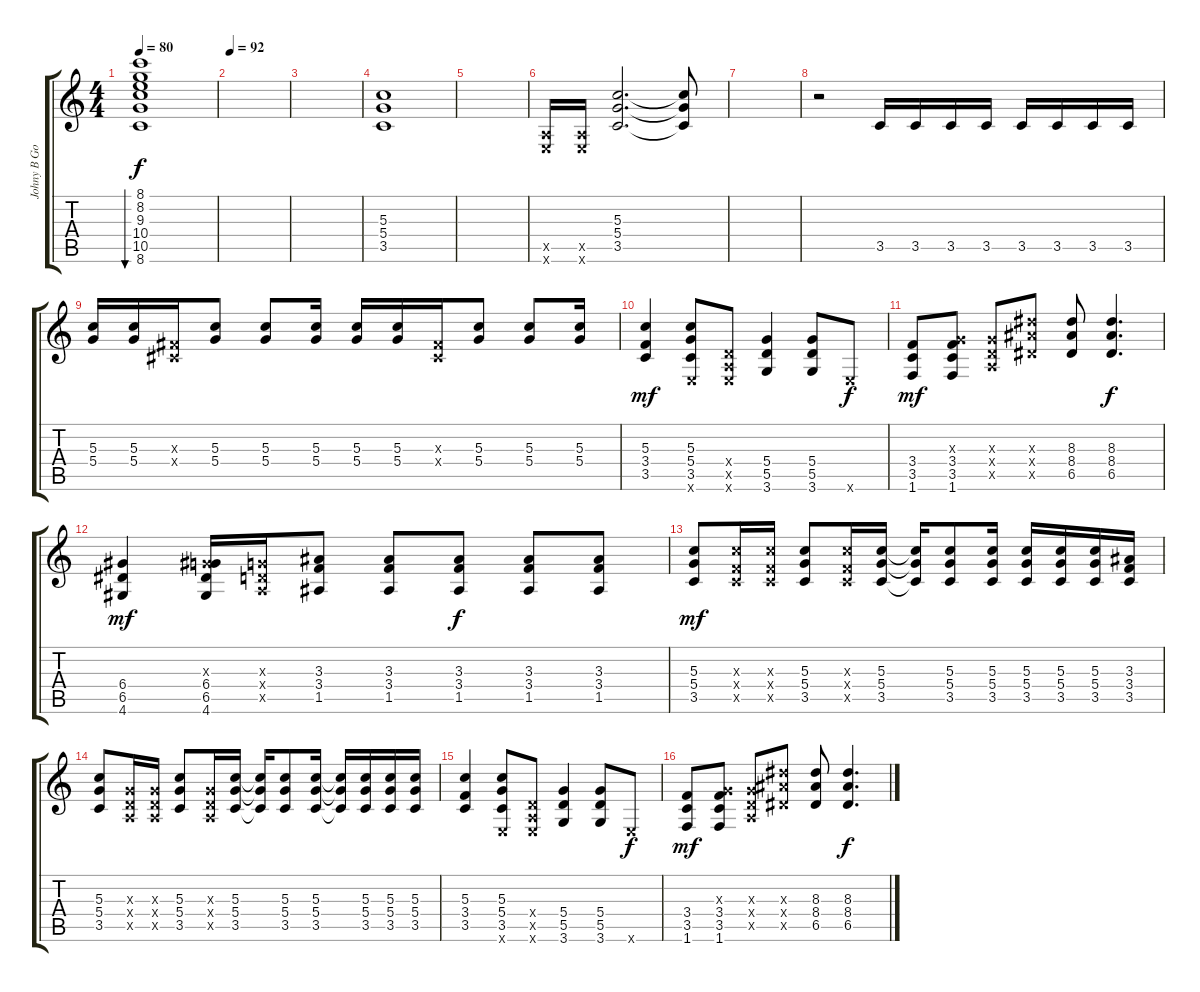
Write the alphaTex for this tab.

\track ("Johny B Goode" "Johny B Go") {instrument acousticguitarnylon}
\staff {score tabs}
\tuning (E4 B3 G3 D3 A2 E2) {hide}
\ts (4 4)
\tempo 80
\clef g2
\ks c
(8.1 8.2 9.3 10.4 10.5 8.6).1{bu 480 dy f} |
\tempo 92
|
|
(5.3 5.4 3.5).1 |
|
(0.5{x} 0.6{x}).16 (0.5{x} 0.6{x}).16 (5.3 5.4 3.5).2{d} (5.3{t} 5.4{t} 3.5{t}).8 |
|
r.2 3.5.16 3.5.16 3.5.16 3.5.16 3.5.16 3.5.16 3.5.16 3.5.16 |
(5.3 5.4).16 (5.3 5.4).16 (-1.3{x} -1.4{x}).16 (5.3 5.4).8 (5.3 5.4).8 (5.3 5.4).16 (5.3 5.4).16 (5.3 5.4).16 (-1.3{x} -1.4{x}).16 (5.3 5.4).8 (5.3 5.4).8 (5.3 5.4).16 |
(5.3 3.4 3.5).4{dy mf} (5.3 5.4 3.5 0.6{x}).8 (0.4{x} 0.5{x} 0.6{x}).8 (5.4 5.5 3.6).4 (5.4 5.5 3.6).8 0.6{x}.8{dy f} |
(3.4 3.5 1.6).8{dy mf} (0.3{x} 3.4 3.5 1.6).8 (0.3{x} 0.4{x} 0.5{x}).8 (8.3{x} 8.4{x} 6.5{x}).8 (8.3 8.4 6.5).8 (8.3 8.4 6.5).4{d dy f} |
(6.4 6.5 4.6).4{dy mf} (0.3{x} 6.4 6.5 4.6).16 (0.3{x} 0.4{x} 0.5{x}).16 (3.3 3.4 1.5).8 (3.3 3.4 1.5).8 (3.3 3.4 1.5).8{dy f} (3.3 3.4 1.5).8 (3.3 3.4 1.5).8 |
(5.3 5.4 3.5).8{dy mf} (5.3{x} 3.4{x} 3.5{x}).16 (5.3{x} 3.4{x} 3.5{x}).16 (5.3 5.4 3.5).8 (5.3{x} 3.4{x} 3.5{x}).16 (5.3 5.4 3.5).16 (5.3{t} 5.4{t} 3.5{t}).16 (5.3 5.4 3.5).8 (5.3 5.4 3.5).16 (5.3 5.4 3.5).16 (5.3 5.4 3.5).16 (5.3 5.4 3.5).16 (3.3 3.4 3.5).16 |
(5.3 5.4 3.5).8 (0.3{x} 0.4{x} 0.5{x}).16 (0.3{x} 0.4{x} 0.5{x}).16 (5.3 5.4 3.5).8 (0.3{x} 0.4{x} 0.5{x}).16 (5.3 5.4 3.5).16 (5.3{t} 5.4{t} 3.5{t}).16 (5.3 5.4 3.5).8 (5.3 5.4 3.5).16 (5.3{t} 5.4{t} 3.5{t}).16 (5.3 5.4 3.5).16 (5.3 5.4 3.5).16 (5.3 5.4 3.5).16 |
(5.3 3.4 3.5).4 (5.3 5.4 3.5 0.6{x}).8 (0.4{x} 0.5{x} 0.6{x}).8 (5.4 5.5 3.6).4 (5.4 5.5 3.6).8 0.6{x}.8{dy f} |
(3.4 3.5 1.6).8{dy mf} (0.3{x} 3.4 3.5 1.6).8 (0.3{x} 0.4{x} 0.5{x}).8 (8.3{x} 8.4{x} 6.5{x}).8 (8.3 8.4 6.5).8 (8.3 8.4 6.5).4{d dy f}
